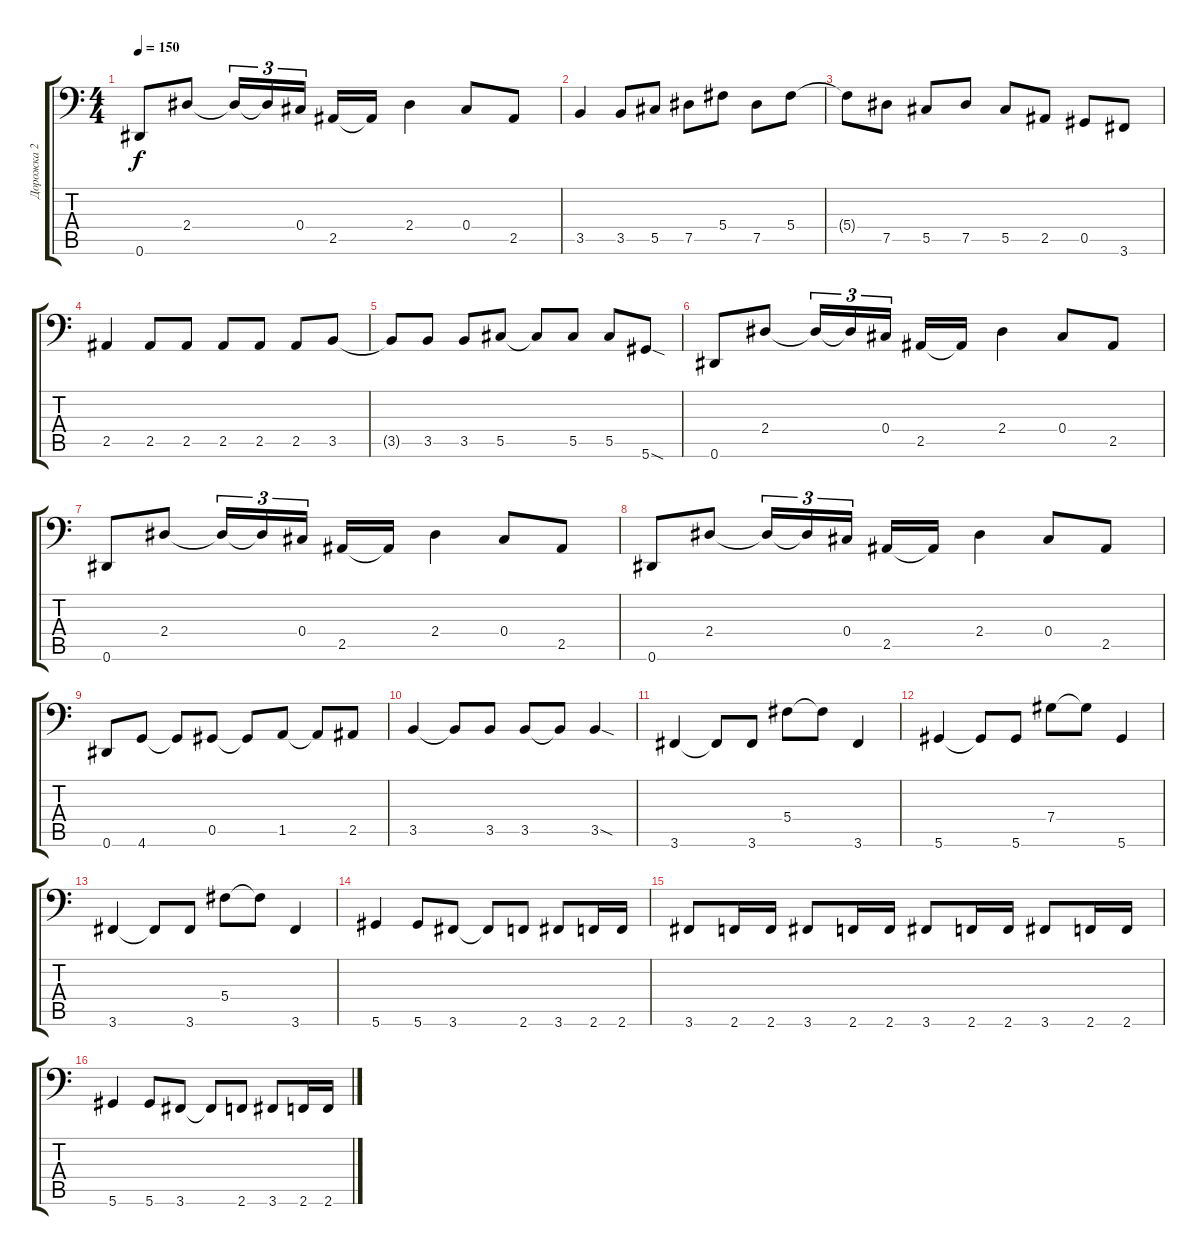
\track ("Дорожка 2" "Дорожка 2") {instrument electricbassfinger}
\staff {score tabs}
\tuning (Eb3 Bb2 Gb2 Db2 Ab1 Eb1) {hide}
\ts (4 4)
\tempo 150
\clef f4
\ks c
0.6.8{dy f} 2.4.8 2.4{t}.16{tu (3 2)} 2.4{t}.16{tu (3 2)} 0.4.16{tu (3 2) beam splitsecondary} 2.5.16 2.5{t}.16 2.4.4 0.4.8 2.5.8 |
3.5.4 3.5.8 5.5.8 7.5.8 5.4.8 7.5.8 5.4.8 |
5.4{t}.8 7.5.8 5.5.8 7.5.8 5.5.8 2.5.8 0.5.8 3.6.8 |
2.5.4 2.5.8 2.5.8 2.5.8 2.5.8 2.5.8 3.5.8 |
3.5{t}.8 3.5.8 3.5.8 5.5.8 5.5{t}.8 5.5.8 5.5.8 5.6{sod}.8 |
0.6.8 2.4.8 2.4{t}.16{tu (3 2)} 2.4{t}.16{tu (3 2)} 0.4.16{tu (3 2) beam splitsecondary} 2.5.16 2.5{t}.16 2.4.4 0.4.8 2.5.8 |
0.6.8 2.4.8 2.4{t}.16{tu (3 2)} 2.4{t}.16{tu (3 2)} 0.4.16{tu (3 2) beam splitsecondary} 2.5.16 2.5{t}.16 2.4.4 0.4.8 2.5.8 |
0.6.8 2.4.8 2.4{t}.16{tu (3 2)} 2.4{t}.16{tu (3 2)} 0.4.16{tu (3 2) beam splitsecondary} 2.5.16 2.5{t}.16 2.4.4 0.4.8 2.5.8 |
0.6.8 4.6.8 4.6{t}.8 0.5.8 0.5{t}.8 1.5.8 1.5{t}.8 2.5.8 |
3.5.4 3.5{t}.8 3.5.8 3.5.8 3.5{t}.8 3.5{sod}.4 |
3.6.4 3.6{t}.8 3.6.8 5.4.8 5.4{t}.8 3.6.4 |
5.6.4 5.6{t}.8 5.6.8 7.4.8 7.4{t}.8 5.6.4 |
3.6.4 3.6{t}.8 3.6.8 5.4.8 5.4{t}.8 3.6.4 |
5.6.4 5.6.8 3.6.8 3.6{t}.8 2.6.8 3.6.8 2.6.16 2.6.16 |
3.6.8 2.6.16 2.6.16 3.6.8 2.6.16 2.6.16 3.6.8 2.6.16 2.6.16 3.6.8 2.6.16 2.6.16 |
5.6.4 5.6.8 3.6.8 3.6{t}.8 2.6.8 3.6.8 2.6.16 2.6.16
